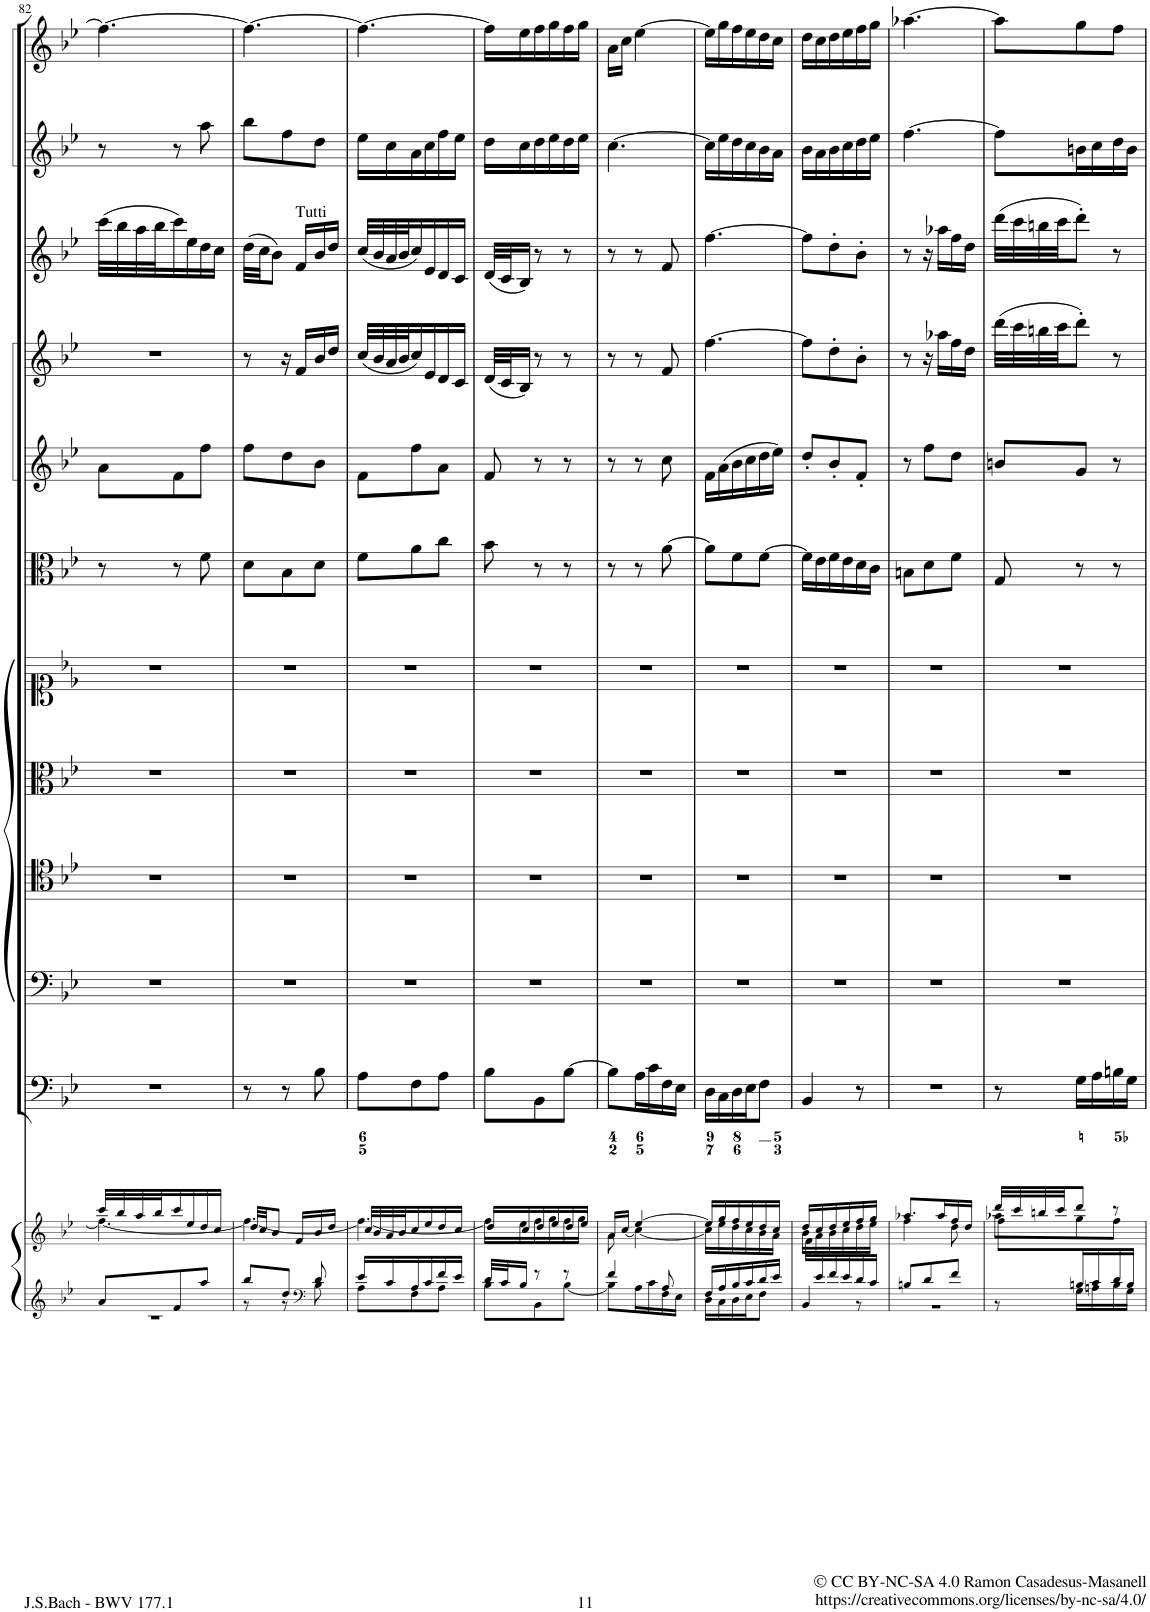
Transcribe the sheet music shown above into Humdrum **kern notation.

**kern	**kern	**kern	**kern	**kern	**kern	**kern	**kern	**kern	**kern	**kern	**kern	**kern
*part12	*part12	*part11	*part10	*part9	*part8	*part7	*part6	*part5	*part4	*part3	*part2	*part1
*staff13	*staff12	*staff11	*staff10	*staff9	*staff8	*staff7	*staff6	*staff5	*staff4	*staff3	*staff2	*staff1
*I"Piano reduction	*	*I"Continuo	*I"Basso	*I"Tenore	*I"Alto	*I"Soprano	*I"Viola	*I"Violino II	*I"Violino I	*I"Violino concertante	*I"Oboe II	*I"Oboe I
*I'Pno	*	*	*	*	*	*	*I'Vla	*I'Vln	*I'Vln	*I'Vln	*I'Ob	*I'Ob
!!LO:PB:g=z
*clefG2	*clefG2	*clefF4	*clefF4	*clefC4	*clefC3	*clefC1	*clefC3	*clefG2	*clefG2	*clefG2	*clefG2	*clefG2
*k[b-e-]	*k[b-e-]	*k[b-e-]	*k[b-e-]	*k[b-e-]	*k[b-e-]	*k[b-e-]	*k[b-e-]	*k[b-e-]	*k[b-e-]	*k[b-e-]	*k[b-e-]	*k[b-e-]
*M3/8	*M3/8	*M3/8	*M3/8	*M3/8	*M3/8	*M3/8	*M3/8	*M3/8	*M3/8	*M3/8	*M3/8	*M3/8
=82	=82	=82	=82	=82	=82	=82	=82	=82	=82	=82	=82	=82
*^	*^	*	*	*	*	*	*	*	*	*	*	*
8a/L	4.r	32ccc/LLL	4.ff\_	4.r	4.r	4.r	4.r	4.r	8r	8a\L	4.r	(32ccc\LLL	8r	4.ff\_
.	.	32bb-/	.	.	.	.	.	.	.	.	.	32bb-\	.	.
.	.	32aa/	.	.	.	.	.	.	.	.	.	32aa\	.	.
.	.	32bb-/J	.	.	.	.	.	.	.	.	.	32bb-\J	.	.
8f/	.	16ccc/	.	.	.	.	.	.	8r	8f\	.	16ccc\)	8r	.
.	.	16ee-/	.	.	.	.	.	.	.	.	.	16ee-\	.	.
8aa/J	.	16dd/	.	.	.	.	.	.	8f\	8ff\J	.	16dd\	8aa\	.
.	.	16cc/JJ	.	.	.	.	.	.	.	.	.	16cc\JJ	.	.
=83	=83	=83	=83	=83	=83	=83	=83	=83	=83	=83	=83	=83	=83	=83
8bb-/L	8r	32dd/LLL	4.ff\_	8r	4.r	4.r	4.r	4.r	8d\L	8ff\L	8r	(32dd\LLL	8bb-\L	4.ff\_
.	.	32cc/JJ	.	.	.	.	.	.	.	.	.	32cc\JJ	.	.
.	.	8b-/J	.	.	.	.	.	.	.	.	.	8b-\J)	.	.
8dd/J	8r	.	.	8r	.	.	.	.	8B-\	8dd\	16r	.	8ff\	.
!	!	!	!	!	!	!	!	!	!	!	!	!LO:TX:a:t=Tutti	!	!
.	.	16f/LL	.	.	.	.	.	.	.	.	16f/LL	16f/LL	.	.
*clefF4	*	*	*	*	*	*	*	*	*	*	*	*	*	*
8d/	8B-\	16b-/	.	8B-\	.	.	.	.	8d\J	8b-\J	16b-/	16b-/	8dd\J	.
.	.	16dd/JJ	.	.	.	.	.	.	.	.	16dd/JJ	16dd/JJ	.	.
=84	=84	=84	=84	=84	=84	=84	=84	=84	=84	=84	=84	=84	=84	=84
16e-/LL	8A\L	32cc/LLL	4.ff\_	8A\L	4.r	4.r	4.r	4.r	8f\L	8f\L	(32cc/LLL	(32cc/LLL	16ee-\LL	4.ff\_
.	.	32b-/	.	.	.	.	.	.	.	.	32b-/	32b-/	.	.
16c/	.	32a/	.	.	.	.	.	.	.	.	32a/	32a/	16cc\	.
.	.	32b-/J	.	.	.	.	.	.	.	.	32b-/J	32b-/J	.	.
16A/	8F\	16cc/	.	8F\	.	.	.	.	8a\	8ff\	16cc/)	16cc/)	16a\	.
16c/	.	16ee-/	.	.	.	.	.	.	.	.	16e-/	16e-/	16cc\	.
16f/	8A\J	16dd/	.	8A\J	.	.	.	.	8cc\J	8a\J	16d/	16d/	16ff\	.
16e-/JJ	.	16cc/JJ	.	.	.	.	.	.	.	.	16c/JJ	16c/JJ	16ee-\JJ	.
=85	=85	=85	=85	=85	=85	=85	=85	=85	=85	=85	=85	=85	=85	=85
32d/LLL	8B-\L	16dd/LL	16ff\LL]	8B-\L	4.r	4.r	4.r	4.r	8b-\	8f/	(32d/LLL	(32d/LLL	16dd\LL	16ff\LL]
32c/J	.	.	.	.	.	.	.	.	.	.	32c/J	32c/J	.	.
16B-/JJ	.	16cc/	16ee-\	.	.	.	.	.	.	.	16B-/JJ)	16B-/JJ)	16cc\	16ee-\
8r	8BB-\	16dd/	16ff\	8BB-\	.	.	.	.	8r	8r	8r	8r	16dd\	16ff\
.	.	16ee-/	16gg\	.	.	.	.	.	.	.	.	.	16ee-\	16gg\
8r	[8B-\J	16dd/	16ff\	[8B-\J	.	.	.	.	8r	8r	8r	8r	16dd\	16ff\
.	.	16ee-/JJ	16gg\JJ	.	.	.	.	.	.	.	.	.	16ee-\JJ	16gg\JJ
=86	=86	=86	=86	=86	=86	=86	=86	=86	=86	=86	=86	=86	=86	=86
4f/	8B-\L]	16a/LL	8a\	8B-\L]	4.r	4.r	4.r	4.r	8r	8r	8r	8r	[4.cc\	16a\LL
.	.	[<16cc/JJ	.	.	.	.	.	.	.	.	.	.	.	16cc\JJ
.	16A\L	[4ee-/	4cc\_	16A\L	.	.	.	.	8r	8r	8r	8r	.	[4ee-\
.	16c\	.	.	16c\	.	.	.	.	.	.	.	.	.	.
8A/	16F\	.	.	16F\	.	.	.	.	[8a\	8cc\	8f/	8f/	.	.
.	16E-\JJ	.	.	16E-\JJ	.	.	.	.	.	.	.	.	.	.
=87	=87	=87	=87	=87	=87	=87	=87	=87	=87	=87	=87	=87	=87	=87
16F/LL	16D\LL	16ee-/LL]	16cc\LL]	16D\LL	4.r	4.r	4.r	4.r	8a\L]	16f\LL	[4.ff\	[4.ff\	16cc\LL]	16ee-\LL]
16A/	16C\	16gg/	16ee-\	16C\	.	.	.	.	.	(16a\	.	.	16ee-\	16gg\
16B-/	16D\	16ff/	16dd\	16D\	.	.	.	.	8f\	16b-\	.	.	16dd\	16ff\
16c/	16E-\J	16ee-/	16cc\	16E-\J	.	.	.	.	.	16cc\	.	.	16cc\	16ee-\
16d/	8F\J	16dd/	16b-\	8F\J	.	.	.	.	[8f\J	16dd\	.	.	16b-\	16dd\
16e-/JJ	.	16cc/JJ	16a\JJ	.	.	.	.	.	.	16ee-\JJ)	.	.	16a\JJ	16cc\JJ
=88	=88	=88	=88	=88	=88	=88	=88	=88	=88	=88	=88	=88	=88	=88
*	*	*	*^	*	*	*	*	*	*	*	*	*	*	*
16ryy	4BB-/	16dd/LL	16b-\LL	16f\LL	4BB-/	4.r	4.r	4.r	4.r	16f\LL]	8dd'/L	8ff\L]	8ff\L]	16b-\LL	16dd\LL
16e-/	.	16cc/	16a\	4ryy	.	.	.	.	.	16e-\	.	.	.	16a\	16cc\
16f/	.	16dd/	16b-\	.	.	.	.	.	.	16f\	8b-'/	8dd'\	8dd'\	16b-\	16dd\
16e-/	.	16ee-/	16cc\	.	.	.	.	.	.	16e-\	.	.	.	16cc\	16ee-\
16d/	8r	16ff/	16dd\	.	8r	.	.	.	.	16d\	8f'/J	8b-'\J	8b-'\J	16dd\	16ff\
16c/JJ	.	16gg/JJ	16ee-\JJ	16ryy	.	.	.	.	.	16c\JJ	.	.	.	16ee-\JJ	16gg\JJ
*	*	*	*v	*v	*	*	*	*	*	*	*	*	*	*	*
=89	=89	=89	=89	=89	=89	=89	=89	=89	=89	=89	=89	=89	=89	=89
8Bn/L	4.r	8.aa-X/L	4ff\	4.r	4.r	4.r	4.r	4.r	8Bn\L	8r	8r	8r	[4.ff\	[4.aa-X\
8d/	.	.	.	.	.	.	.	.	8d\	8ff\L	16r	16r	.	.
.	.	16aa-/L	.	.	.	.	.	.	.	.	16aa-X\LL	16aa-X\LL	.	.
8f/J	.	16ff/	8dd\	.	.	.	.	.	8f\J	8dd\J	16ff\	16ff\	.	.
.	.	16dd/JJ	.	.	.	.	.	.	.	.	16dd\JJ	16dd\JJ	.	.
=90	=90	=90	=90	=90	=90	=90	=90	=90	=90	=90	=90	=90	=90	=90
*	*	*	*^	*	*	*	*	*	*	*	*	*	*	*
8ryy	8r	32ddd/LLL	8aa-X\L	8ff\L	8r	4.r	4.r	4.r	4.r	8G/	8bn/L	(32ddd\LLL	(32ddd\LLL	8ff\L]	8aa-\L]
.	.	32ccc/	.	.	.	.	.	.	.	.	.	32ccc\	32ccc\	.	.
.	.	32bbn/	.	.	.	.	.	.	.	.	.	32bbn\	32bbn\	.	.
.	.	32ccc/JJ	.	.	.	.	.	.	.	.	.	32ccc\JJ	32ccc\JJ	.	.
16Bn/L	16G\LL	8ddd/J	8gg\	4ryy	16G\LL	.	.	.	.	8r	8g/J	8ddd'\J)	8ddd'\J)	16bn\L	8gg\
16c/	16An\	.	.	.	16A\	.	.	.	.	.	.	.	.	16cc\	.
16d/	16B\	8r	8ff\J	.	16Bn\	.	.	.	.	8r	8r	8r	8r	16dd\	8ff\J
16B/JJ	16G\JJ	.	.	.	16G\JJ	.	.	.	.	.	.	.	.	16b\JJ	.
*v	*v	*	*	*	*	*	*	*	*	*	*	*	*	*	*
*	*v	*v	*v	*	*	*	*	*	*	*	*	*	*	*
=	=	=	=	=	=	=	=	=	=	=	=	=
*-	*-	*-	*-	*-	*-	*-	*-	*-	*-	*-	*-	*-
